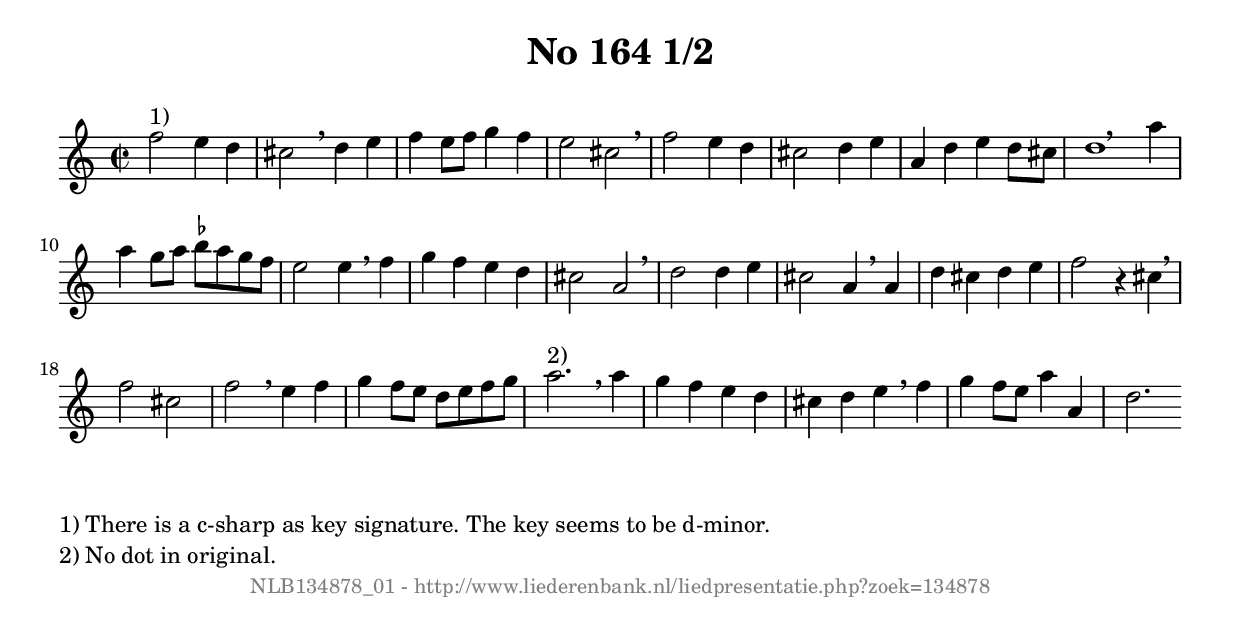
%
% produced by wce2krn 1.64 (7 June 2014)
%
\version"2.16"
#(append! paper-alist '(("long" . (cons (* 210 mm) (* 2000 mm)))))
#(set-default-paper-size "long")
sb = {\breathe}
mBreak = {\breathe }
bBreak = {\breathe }
x = {\once\override NoteHead #'style = #'cross }
gl=\glissando
itime={\override Staff.TimeSignature #'stencil = ##f }
ficta = {\once\set suggestAccidentals = ##t}
fine = {\once\override Score.RehearsalMark #'self-alignment-X = #1 \mark \markup {\italic{Fine}}}
dc = {\once\override Score.RehearsalMark #'self-alignment-X = #1 \mark \markup {\italic{D.C.}}}
dcf = {\once\override Score.RehearsalMark #'self-alignment-X = #1 \mark \markup {\italic{D.C. al Fine}}}
dcc = {\once\override Score.RehearsalMark #'self-alignment-X = #1 \mark \markup {\italic{D.C. al Coda}}}
ds = {\once\override Score.RehearsalMark #'self-alignment-X = #1 \mark \markup {\italic{D.S.}}}
dsf = {\once\override Score.RehearsalMark #'self-alignment-X = #1 \mark \markup {\italic{D.S. al Fine}}}
dsc = {\once\override Score.RehearsalMark #'self-alignment-X = #1 \mark \markup {\italic{D.S. al Coda}}}
pv = {\set Score.repeatCommands = #'((volta "1"))}
sv = {\set Score.repeatCommands = #'((volta "2"))}
tv = {\set Score.repeatCommands = #'((volta "3"))}
qv = {\set Score.repeatCommands = #'((volta "4"))}
xv = {\set Score.repeatCommands = #'((volta #f))}
\header{ tagline = ""
title = "No 164 1/2"
}
\score {{
\key c \major
\relative g'
{
\set melismaBusyProperties = #'()
\time 2/2
\tempo 4=120
\override Score.MetronomeMark #'transparent = ##t
\override Score.RehearsalMark #'break-visibility = #(vector #t #t #f)
f'2 ^"1)" e4 d cis2 \sb d4 e f e8 f g4 f e2 cis \sb f2 e4 d cis2 d4 e a, d e d8 cis d1 \bar ":|:" \bBreak
s2. a'4 a g8 a \ficta bes a g f e2 e4 \sb f g f e d cis2 a \sb d d4 e cis2 a4 \sb a d cis d e f2 r4 cis4 \mBreak \bar "|"
f2 cis2 f2 \sb e4 f g f8 e d e f g a2.^"2)" \sb a4 g f e d cis d e \sb f g f8 e a4 a, d2. \bar ":|"
 }}
 \midi { }
 \layout {
            indent = 0.0\cm
}
}
\markup { \wordwrap-string #" 
1) There is a c-sharp as key signature. The key seems to be d-minor. 

2) No dot in original.
"}
\markup { \vspace #0 } \markup { \with-color #grey \fill-line { \center-column { \smaller "NLB134878_01 - http://www.liederenbank.nl/liedpresentatie.php?zoek=134878" } } }
